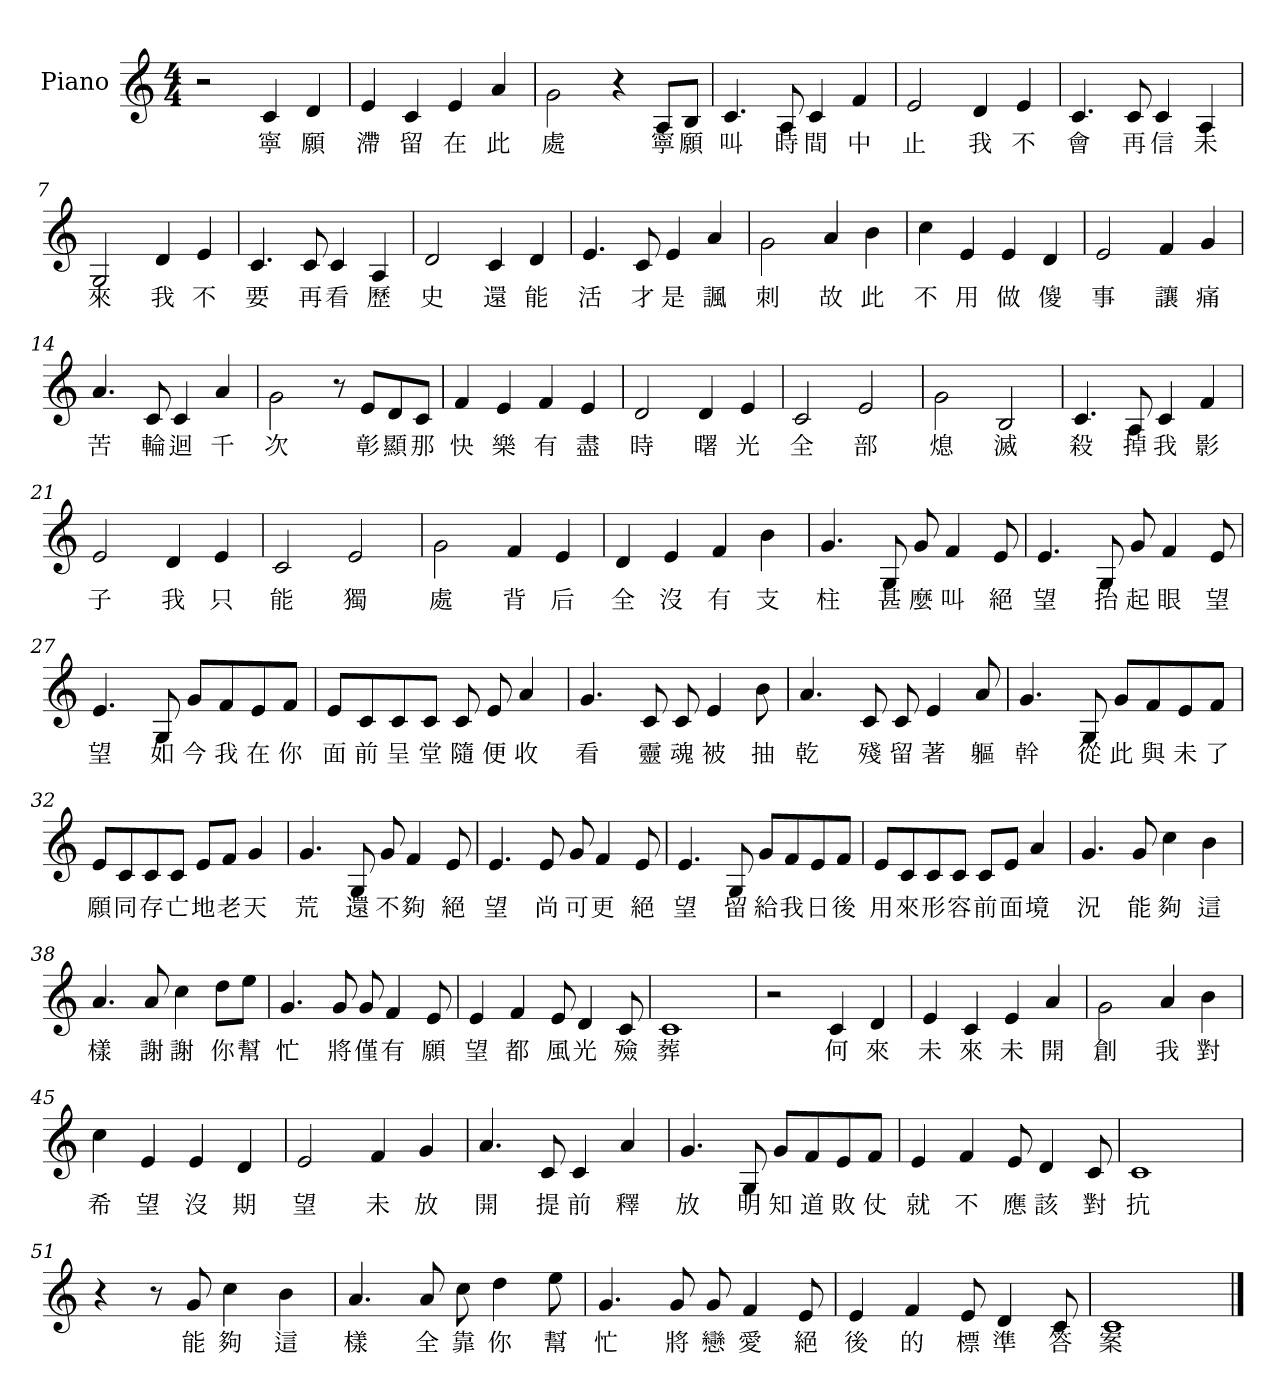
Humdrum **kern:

**kern	**text
*part1	*part1
*staff1	*staff1
*I"Piano	*
*I'Pno	*
*clefG2	*
*k[]	*
*M4/4	*
=1	=1
2r	.
4c/	寧
4d/	願
=2	=2
4e/	滯
4c/	留
4e/	在
4a/	此
=3	=3
2g\	處
4r	.
8A/L	寧
8B/J	願
=4	=4
4.c/	叫
8A/	時
4c/	間
4f/	中
=5	=5
2e/	止
4d/	我
4e/	不
=6	=6
4.c/	會
8c/	再
4c/	信
4A/	未
!!LO:LB:g=z
=7	=7
2G/	來
4d/	我
4e/	不
=8	=8
4.c/	要
8c/	再
4c/	看
4A/	歷
=9	=9
2d/	史
4c/	還
4d/	能
=10	=10
4.e/	活
8c/	才
4e/	是
4a/	諷
=11	=11
2g\	刺
4a/	故
4b\	此
=12	=12
4cc\	不
4e/	用
4e/	做
4d/	傻
=13	=13
2e/	事
4f/	讓
4g/	痛
!!LO:LB:g=z
=14	=14
4.a/	苦
8c/	輪
4c/	迴
4a/	千
=15	=15
2g\	次
8r	.
8e/L	彰
8d/	顯
8c/J	那
=16	=16
4f/	快
4e/	樂
4f/	有
4e/	盡
=17	=17
2d/	時
4d/	曙
4e/	光
=18	=18
2c/	全
2e/	部
=19	=19
2g\	熄
2B/	滅
=20	=20
4.c/	殺
8A/	掉
4c/	我
4f/	影
!!LO:LB:g=z
=21	=21
2e/	子
4d/	我
4e/	只
=22	=22
2c/	能
2e/	獨
=23	=23
2g\	處
4f/	背
4e/	后
=24	=24
4d/	全
4e/	沒
4f/	有
4b\	支
=25	=25
4.g/	柱
8G/	甚
8g/	麼
4f/	叫
8e/	絕
=26	=26
4.e/	望
8G/	抬
8g/	起
4f/	眼
8e/	望
!!LO:LB:g=z
=27	=27
4.e/	望
8G/	如
8g/L	今
8f/	我
8e/	在
8f/J	你
=28	=28
8e/L	面
8c/	前
8c/	呈
8c/J	堂
8c/	隨
8e/	便
4a/	收
=29	=29
4.g/	看
8c/	靈
8c/	魂
4e/	被
8b\	抽
=30	=30
4.a/	乾
8c/	殘
8c/	留
4e/	著
8a/	軀
=31	=31
4.g/	幹
8G/	從
8g/L	此
8f/	與
8e/	未
8f/J	了
!!LO:LB:g=z
=32	=32
8e/L	願
8c/	同
8c/	存
8c/J	亡
8e/L	地
8f/J	老
4g/	天
=33	=33
4.g/	荒
8G/	還
8g/	不
4f/	夠
8e/	絕
=34	=34
4.e/	望
8e/	尚
8g/	可
4f/	更
8e/	絕
=35	=35
4.e/	望
8G/	留
8g/L	給
8f/	我
8e/	日
8f/J	後
=36	=36
8e/L	用
8c/	來
8c/	形
8c/J	容
8c/L	前
8e/J	面
4a/	境
!!LO:LB:g=z
=37	=37
4.g/	況
8g/	能
4cc\	夠
4b\	這
=38	=38
4.a/	樣
8a/	謝
4cc\	謝
8dd\L	你
8ee\J	幫
=39	=39
4.g/	忙
8g/	將
8g/	僅
4f/	有
8e/	願
=40	=40
4e/	望
4f/	都
8e/	風
4d/	光
8c/	殮
=41	=41
1c	葬
=42	=42
2r	.
4c/	何
4d/	來
!!LO:LB:g=z
=43	=43
4e/	未
4c/	來
4e/	未
4a/	開
=44	=44
2g\	創
4a/	我
4b\	對
=45	=45
4cc\	希
4e/	望
4e/	沒
4d/	期
=46	=46
2e/	望
4f/	未
4g/	放
=47	=47
4.a/	開
8c/	提
4c/	前
4a/	釋
=48	=48
4.g/	放
8G/	明
8g/L	知
8f/	道
8e/	敗
8f/J	仗
!!LO:LB:g=z
=49	=49
4e/	就
4f/	不
8e/	應
4d/	該
8c/	對
=50	=50
1c	抗
=51	=51
4r	.
8r	.
8g/	能
4cc\	夠
4b\	這
=52	=52
4.a/	樣
8a/	全
8cc\	靠
4dd\	你
8ee\	幫
=53	=53
4.g/	忙
8g/	將
8g/	戀
4f/	愛
8e/	絕
=54	=54
4e/	後
4f/	的
8e/	標
4d/	準
8c/	答
!!LO:LB:g=z
=55	=55
1c	案
==	==
*-	*-
